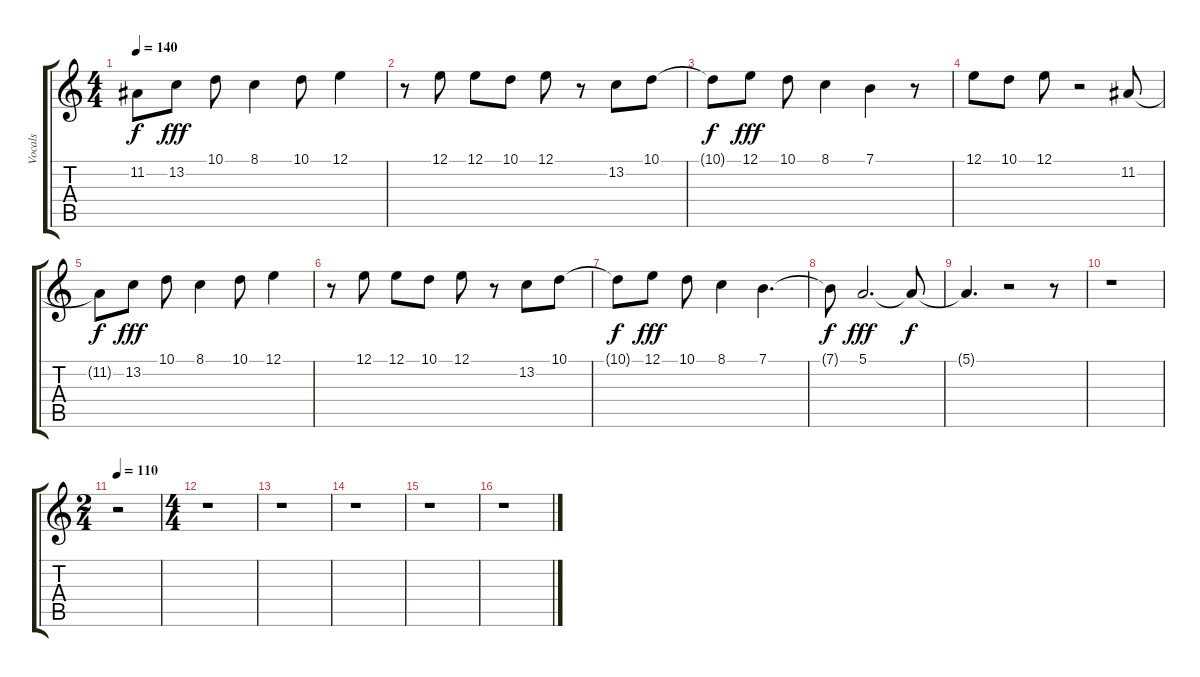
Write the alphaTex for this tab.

\track ("Vocals" "Vocals") {instrument lead3calliope}
\staff {score tabs}
\tuning (E4 B3 G3 D3 A2 E2) {hide}
\ts (4 4)
\tempo 140
\clef g2
\ks c
11.2{t}.8{dy f} 13.2.8{dy fff} 10.1.8 8.1.4 10.1.8 12.1.4 |
r.8 12.1.8 12.1.8 10.1.8 12.1.8 r.8 13.2.8 10.1.8 |
10.1{t}.8{dy f} 12.1.8{dy fff} 10.1.8 8.1.4 7.1.4 r.8 |
12.1.8 10.1.8 12.1.8 r.2 11.2.8 |
11.2{t}.8{dy f} 13.2.8{dy fff} 10.1.8 8.1.4 10.1.8 12.1.4 |
r.8 12.1.8 12.1.8 10.1.8 12.1.8 r.8 13.2.8 10.1.8 |
10.1{t}.8{dy f} 12.1.8{dy fff} 10.1.8 8.1.4 7.1.4{d} |
7.1{t}.8{dy f} 5.1.2{d dy fff} 5.1{t}.8{dy f} |
5.1{t}.4{d} r.2 r.8 |
r.1 |
\ts (2 4)
\tempo 110
r.2 |
\ts (4 4)
r.1 |
r.1 |
r.1 |
r.1 |
r.1
